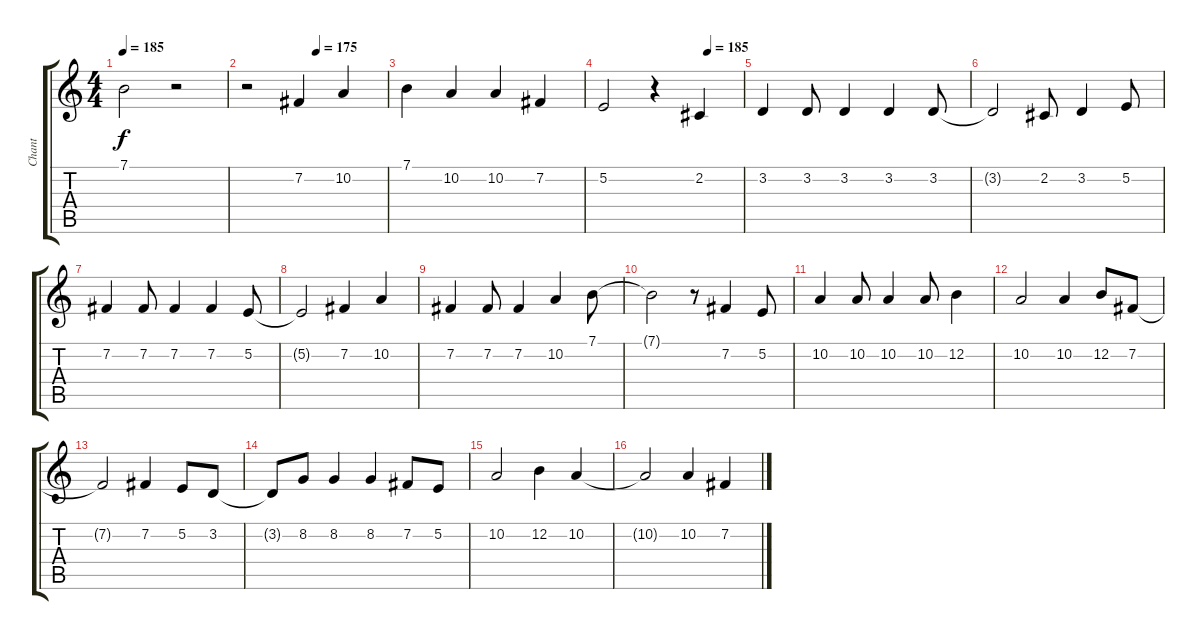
\track ("Chant" "Chant") {instrument voiceoohs}
\staff {score tabs}
\tuning (E4 B3 G3 D3 A2 E2) {hide}
\ts (4 4)
\tempo 185
\clef g2
\ks c
7.1.2{dy f} r.2 |
\tempo (175 0.5)
r.2 7.2.4 10.2.4 |
7.1.4 10.2.4 10.2.4 7.2.4 |
\tempo (185 0.75)
5.2.2 r.4 2.2.4 |
3.2.4 3.2.8 3.2.4 3.2.4 3.2.8 |
3.2{t}.2 2.2.8 3.2.4 5.2.8 |
7.2.4 7.2.8 7.2.4 7.2.4 5.2.8 |
5.2{t}.2 7.2.4 10.2.4 |
7.2.4 7.2.8 7.2.4 10.2.4 7.1.8 |
7.1{t}.2 r.8 7.2.4 5.2.8 |
10.2.4 10.2.8 10.2.4 10.2.8 12.2.4 |
10.2.2 10.2.4 12.2.8 7.2.8 |
7.2{t}.2 7.2.4 5.2.8 3.2.8 |
3.2{t}.8 8.2.8 8.2.4 8.2.4 7.2.8 5.2.8 |
10.2.2 12.2.4 10.2.4 |
10.2{t}.2 10.2.4 7.2.4
